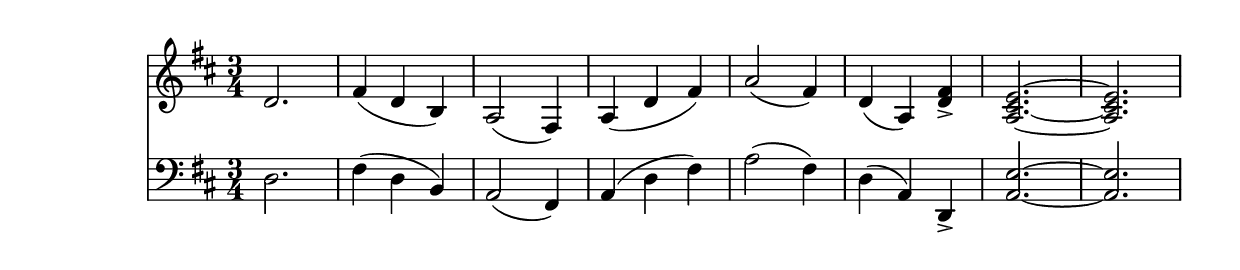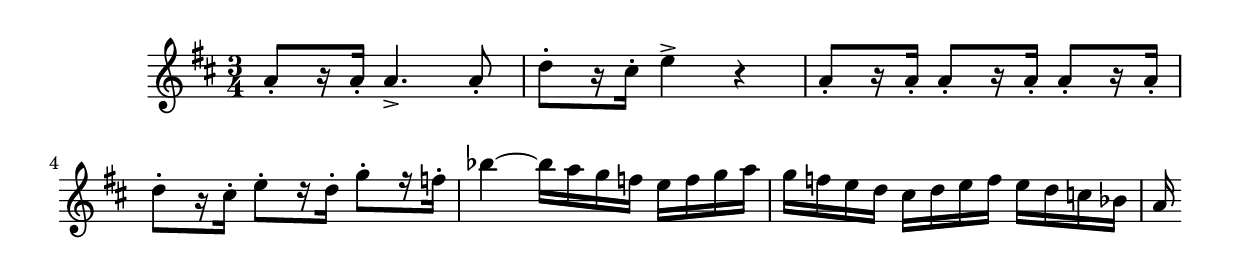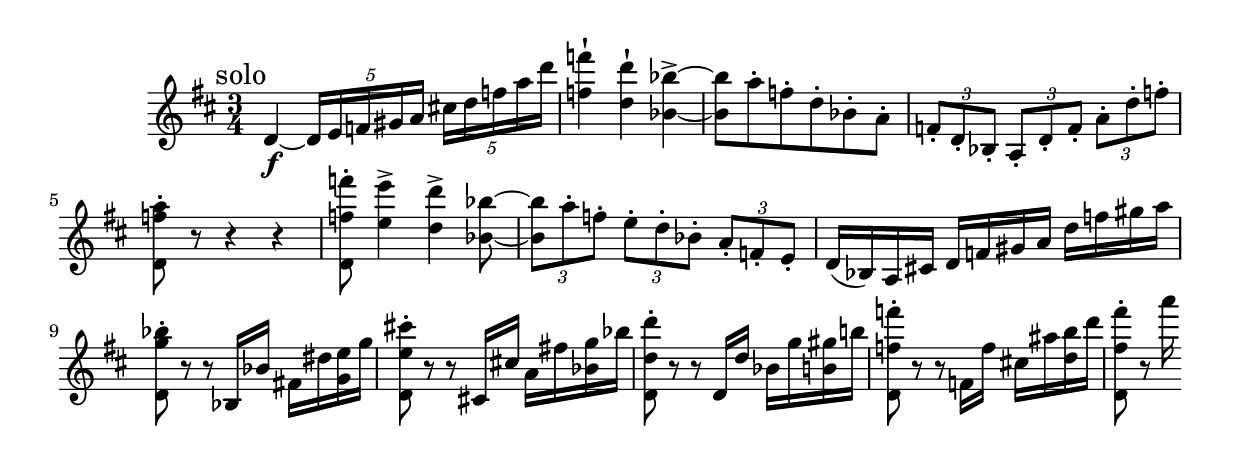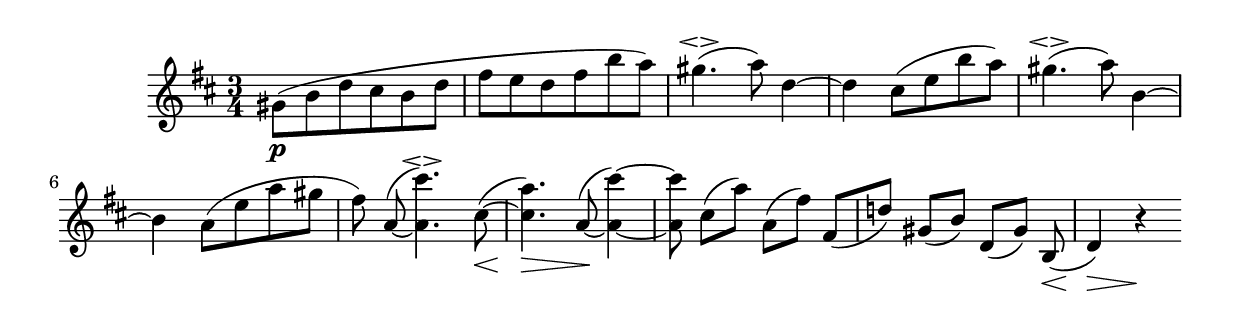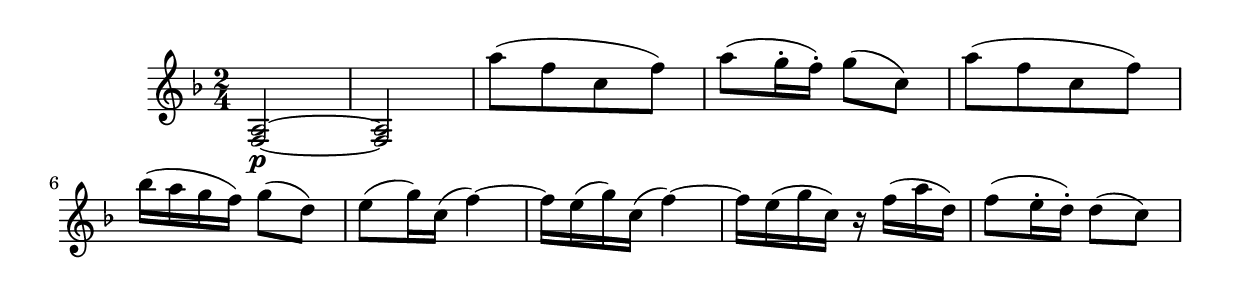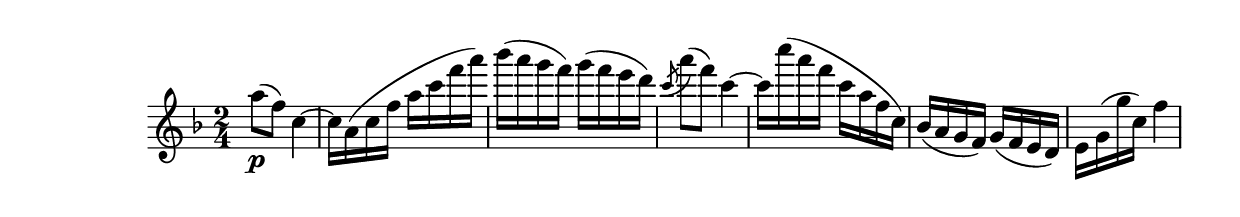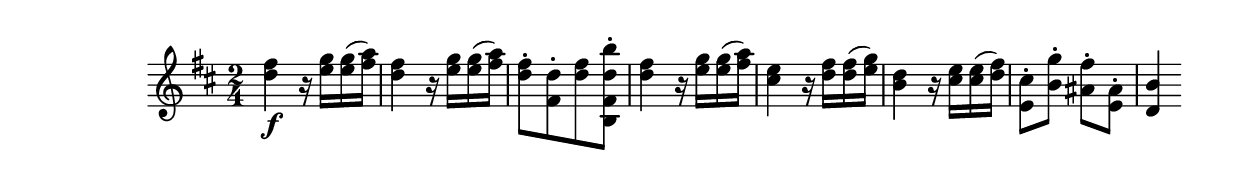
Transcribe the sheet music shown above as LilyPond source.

% Brahms Violin Concerto in D major
\version "2.22.1"
% Movement I Opening {{{
melody_i_opening = <<
    \new Staff \relative c' {
        \clef "treble"
        \key d \major
        \time 3/4
        d2. | fis4( d b) | a2( fis4) | a4( d fis) | a2( fis4) |
        d4( a) <<fis'4-> d>> | <<e2.~ cis~ a~>> | <<e'2. cis a>> |
    }
    \new Staff \relative c {
        \clef "bass"
        \key d \major
        \time 3/4
        d2. | fis4( d b) | a2( fis4) | a4( d fis) | a2( fis4) |
        d4( a) d,-> | <<e'2.~ a,~>> | <<e'2. a,>> |
    }
>> % }}}

% Movement I Melody A {{{
melody_ia = <<
    \relative c'' {
        \clef "treble"
        \key d \major
        \time 3/4
        a8[-. r16 a16]-. a4.-> a8-. |
        d8[-. r16 cis16]-. e4-> r4 |
        a,8[-. r16 a16]-. a8[-. r16 a16]-. a8[-. r16 a16]-. |
        d8[-. r16 cis16]-. e8[-. r16 d16]-. g8[-. r16 f16]-. |
        bes4~ bes16[ a g f] e[ f g a] |
        g16[ f e d] cis[ d e f] e[ d c bes] | a16
    }
>> % }}}

% Movement I Melody B {{{
melody_ib = <<
    \relative c' {
        \clef "treble"
        \key d \major
        \time 3/4
        \mark "solo"
        d4~\f \tuplet 5/4 { d16[ e f gis a] } \tuplet 5/4 { cis![ d f a d] } |
        <<f4-! f,>> <<d'4-! d,>> <<bes'~-> bes,~>> |
        <<bes'8 bes,>> a'-. f-. d-. bes-. a-. |
        \tuplet 3/2 {f8-. d-. bes-.} \tuplet 3/2 {a-. d-. f-.} \tuplet 3/2 {a-. d-. f-.} |
        <<a8-. f d,>> r8 r4 r4 |
        <<f''8-. f, d,>> <<e''4-> e,>> <<d'4-> d,>> <<bes'8~ bes,~>> |
        \tuplet 3/2 {<<bes'8 bes,>> a'-. f-.} \tuplet 3/2 {e-. d-. bes-.} \tuplet 3/2 {a-. f-. e-.} |
        d16( bes) a cis! d f gis! a d f gis! a |
        <<bes8-. g d,>> r8 r8 bes16 bes' fis! dis' <<e g,>> g' |
        <<cis!8-. e, d,>> r8 r8 cis!16 cis'! a fis'! <<g bes,>> bes' |
        <<d8-. d, d,>> r8 r8 d16 d' bes g' <<gis b,>> b'! |
        <<f'8-. f, d,>> r8 r8 f16 f' cis! ais' <<b d,>> d' |
        <<fis8-. fis, d,>> r8 a'''16
    }
>> % }}}

% Movement I Melody C {{{
melody_ic = <<
    \relative c'' {
        \clef "treble"
        \key d \major
        \time 3/4
        gis8(\p b d cis b d | fis e d fis b a) |
        gis4.(\espressivo a8) d,4~ | d4 cis8( e b' a)
        gis4.(\espressivo a8) b,4~ | b4 a8( e' a gis |
        \autoBeamOff
        fis8) a,(~ <<cis'4.) a,\espressivo>> \autoBeamOn
        cis8\<(~ <<a'4.)\> cis,>> a8(~\! <<cis'4)~ a,~>> |
        <<cis'8 a,>> cis8([ a')] a,([ fis')] fis,([ |
        d'!)] gis,([ b)] d,([ gis)] b,(\< | d4)\> r4\!
    }
>> % }}}

% Movement II Melody A {{{
melody_iia = <<
    \relative c' {
        \clef "treble"
        \key f \major
        \time 2/4
        <<a2~\p f~>> | <<a2 f>> |
        a''8([ f c f)] | a8([ g16-. f-.)] g8( c,) |
        a'8([ f c f)] | bes16( a g f) g8( d) |
        e8( g16) c,( f4)~ | f16 e( g) c,( f4)~ |
        f16 e( g c,) r16 f( a d,) | f8( e16-. d-.) d8( c) |
    }
>> % }}}

% Movement II Melody B {{{
melody_iib = <<
    \relative c'' {
        \clef "treble"
        \key f \major
        \time 2/4
        a'8(\p f) c4~ | c16[ a( c f] a[ c f a]) |
        bes16( a g f) g( f e d) | \slashedGrace{c8(} a'8)( f) c4~ | c16 c'( a f c a f c) | bes16( a g f) g( f e d) | e16 g( g' c,) f4 |
    }
>> % }}}

% Movement III Melody A {{{
melody_iiia = <<
    \relative c'' {
        \clef "treble"
        \key d \major
        \time 2/4
        <<fis4\f d>> r16 <<g16 e>> <<g( e>> <<a) fis>> |
        <<fis4 d>> r16 <<g16 e>> <<g( e>> <<a) fis>> |
        <<fis8[-. d>> <<d-. fis,>> <<fis' d>> <<b'-. d, fis, b,]>> |
        <<fis''4 d>> r16 <<g16 e>> <<g( e>> <<a) fis>> |
        <<e4 cis>> r16 <<fis16 d>> <<fis( d>> <<g) e>> |
        <<d4 b>> r16 <<e16 cis>> <<e cis(>> <<fis) d>> |
        <<cis8-. e,>> <<g'-. b,>> <<fis'-. ais,>> <<ais-. e>> |
        <<b'4 d,>>
    }
>> % }}}

\paper { oddFooterMarkup = ##f }
\layout { ragged-right = ##f }

\book {
  \bookOutputSuffix "1_opening"
  \melody_i_opening
}

\book {
  \bookOutputSuffix "1a"
  \melody_ia
}

\book {
  \bookOutputSuffix "1b"
  \melody_ib
}

\book {
  \bookOutputSuffix "1c"
  \melody_ic
}

\book {
  \bookOutputSuffix "2a"
  \melody_iia
}

\book {
  \bookOutputSuffix "2b"
  \melody_iib
}

\book {
  \bookOutputSuffix "3a"
  \melody_iiia
}
